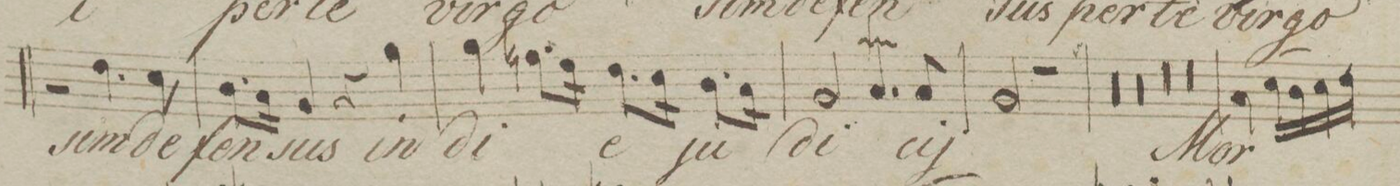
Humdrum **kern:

**kern	**text	**dynam
*I"Tenor.	*	*
*clefC4	*	*
*k[b-e-]	*	*
*met(c)	*	*
*M4/4	*	*
2r	.	.
4.c\	sim	.
8B-\	de-	.
=47	=47	=47
8.A\L	-fen-	.
16G\Jk	.	.
4F/	-sus	.
4r	.	.
4f\	in	.
=48	=48	=48
4f\	di-	.
8.en\L	.	.
16d\Jk	.	.
8.c\L	-e	.
16B-\Jk	.	.
8.A\L	ju-	.
16G\Jk	.	.
=49	=49	=49
2F/	-di-	.
4.G/M	.	.
8G/	-cij	.
=50	=50	=50
2F/	.	.
2r	.	.
=51	=51	=51
00r	.	.
=52	=52	=52
=53	=53	=53
=54	=54	=54
=55	=55	=55
00r	.	.
=56	=56	=56
=57	=57	=57
=58	=58	=58
=59	=59	=59
00r	.	.
=60	=60	=60
=61	=61	=61
=62	=62	=62
=63	=63	=63
00r	.	.
=64	=64	=64
=65	=65	=65
=66	=66	=66
=67	=67	=67
4G\	Mor-	.
(16B-\LL	.	.
16A\	.	.
16B-\)	.	.
16c\JJ	.	.
*-	*-	*-
